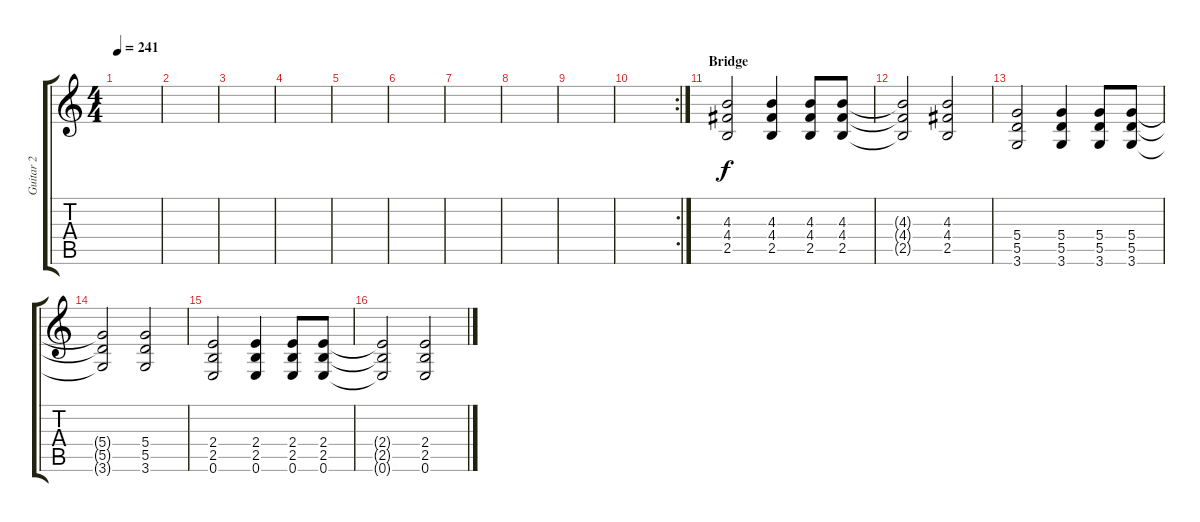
\track ("Guitar 2" "Guitar 2") {instrument overdrivenguitar}
\staff {score tabs}
\tuning (E4 B3 G3 D3 A2 E2) {hide}
\ts (4 4)
\tempo 241
\clef g2
\ks c
|
|
|
|
|
|
|
|
|
\rc 2
|
\section ("" "Bridge")
(4.3 4.4 2.5).2 (4.3 4.4 2.5).4 (4.3 4.4 2.5).8 (4.3 4.4 2.5).8 |
(4.3{t} 4.4{t} 2.5{t}).2 (4.3 4.4 2.5).2 |
(5.4 5.5 3.6).2 (5.4 5.5 3.6).4 (5.4 5.5 3.6).8 (5.4 5.5 3.6).8 |
(5.4{t} 5.5{t} 3.6{t}).2 (5.4 5.5 3.6).2 |
(2.4 2.5 0.6).2 (2.4 2.5 0.6).4 (2.4 2.5 0.6).8 (2.4 2.5 0.6).8 |
(2.4{t} 2.5{t} 0.6{t}).2 (2.4 2.5 0.6).2
